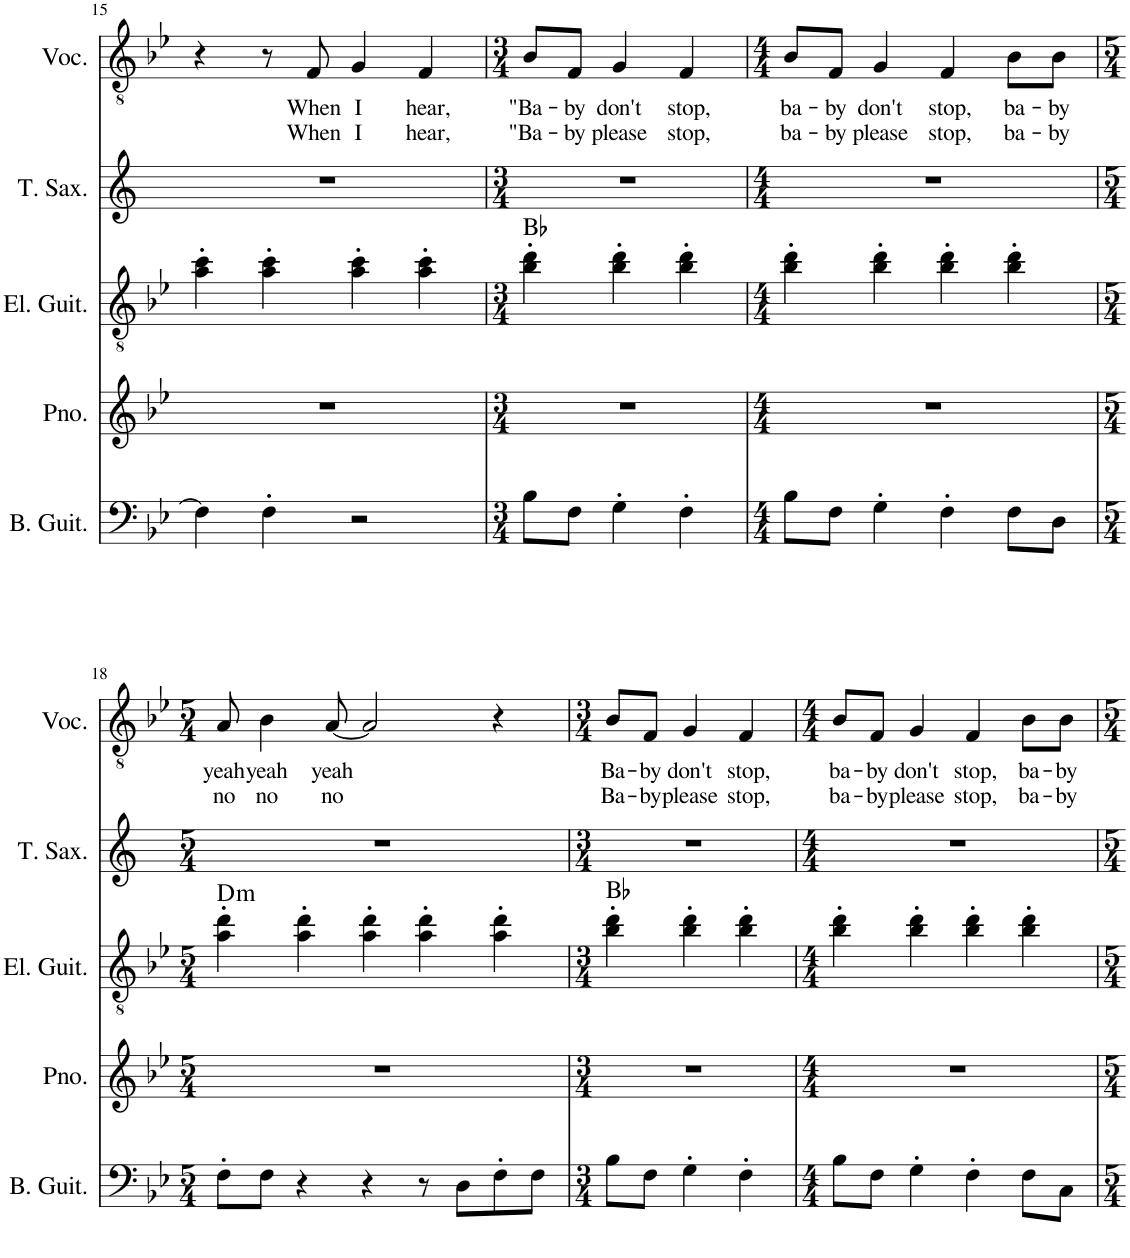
**kern	**kern	**kern	**harte	**kern	**kern	**text	**text
*part5	*part4	*part3	*part3	*part2	*part1	*part1	*part1
*staff5	*staff4	*staff3	*	*staff2	*staff1	*staff1	*staff1
*I"Bass Guitar	*I"Piano	*I"Electric Guitar	*	*I"Tenor Saxophone	*I"Voice	*	*
*I'B. Guit.	*I'Pno.	*I'El. Guit.	*	*I'T. Sax.	*I'Voc.	*	*
!!LO:PB:g=z
*clefF4	*clefG2	*clefGv2	*	*clefG2	*clefGv2	*	*
*Trd7c12	*	*	*	*Trd8c14	*	*	*
*k[b-e-]	*k[b-e-]	*k[b-e-]	*	*k[]	*k[b-e-]	*	*
*M4/4	*M4/4	*M4/4	*	*M4/4	*M4/4	*	*
=15	=15	=15	=15	=15	=15	=15	=15
4F\]	1r	4a\' 4cc\'	.	1r	4r	.	.
4F'\	.	4a\' 4cc\'	.	.	8r	.	.
!	!	!	!	!	!	!LO:LY:b	!LO:LY:b
.	.	.	.	.	8F/	When	When
!	!	!	!	!	!	!LO:LY:b	!LO:LY:b
2r	.	4a\' 4cc\'	.	.	4G/	I	I
!	!	!	!	!	!	!LO:LY:b	!LO:LY:b
.	.	4a\' 4cc\'	.	.	4F/	hear,	hear,
=16	=16	=16	=16	=16	=16	=16	=16
*M3/4	*M3/4	*M3/4	*	*M3/4	*M3/4	*	*
!	!	!	!	!	!	!LO:LY:b	!LO:LY:b
8B-\L	2.r	4b-\' 4dd\'	Bb:maj	2.r	8B-/L	"Ba-	"Ba-
!	!	!	!	!	!	!LO:LY:b	!LO:LY:b
8F\J	.	.	.	.	8F/J	-by	-by
!	!	!	!	!	!	!LO:LY:b	!LO:LY:b
4G'\	.	4b-\' 4dd\'	.	.	4G/	don't	please
!	!	!	!	!	!	!LO:LY:b	!LO:LY:b
4F'\	.	4b-\' 4dd\'	.	.	4F/	stop,	stop,
=17	=17	=17	=17	=17	=17	=17	=17
*M4/4	*M4/4	*M4/4	*	*M4/4	*M4/4	*	*
!	!	!	!	!	!	!LO:LY:b	!LO:LY:b
8B-\L	1r	4b-\' 4dd\'	.	1r	8B-/L	ba-	ba-
!	!	!	!	!	!	!LO:LY:b	!LO:LY:b
8F\J	.	.	.	.	8F/J	-by	-by
!	!	!	!	!	!	!LO:LY:b	!LO:LY:b
4G'\	.	4b-\' 4dd\'	.	.	4G/	don't	please
!	!	!	!	!	!	!LO:LY:b	!LO:LY:b
4F'\	.	4b-\' 4dd\'	.	.	4F/	stop,	stop,
!	!	!	!	!	!	!LO:LY:b	!LO:LY:b
8F\L	.	4b-\' 4dd\'	.	.	8B-\L	ba-	ba-
!	!	!	!	!	!	!LO:LY:b	!LO:LY:b
8D\J	.	.	.	.	8B-\J	-by	-by
!!LO:LB:g=z
=18	=18	=18	=18	=18	=18	=18	=18
*M5/4	*M5/4	*M5/4	*	*M5/4	*M5/4	*	*
!	!	!	!LO:H:kt=m	!	!	!LO:LY:b	!LO:LY:b
8F'\L	4%5r	4a\' 4dd\'	D:min	4%5r	8A/	yeah	no
!	!	!	!	!	!	!LO:LY:b	!LO:LY:b
8F\J	.	.	.	.	4B-\	yeah	no
4r	.	4a\' 4dd\'	.	.	.	.	.
!	!	!	!	!	!	!LO:LY:b	!LO:LY:b
.	.	.	.	.	[8A/	yeah	no
4r	.	4a\' 4dd\'	.	.	2A/]	.	.
8r	.	4a\' 4dd\'	.	.	.	.	.
8D\L	.	.	.	.	.	.	.
8F'\	.	4a\' 4dd\'	.	.	4r	.	.
8F\J	.	.	.	.	.	.	.
=19	=19	=19	=19	=19	=19	=19	=19
*M3/4	*M3/4	*M3/4	*	*M3/4	*M3/4	*	*
!	!	!	!	!	!	!LO:LY:b	!LO:LY:b
8B-\L	2.r	4b-\' 4dd\'	Bb:maj	2.r	8B-/L	Ba-	Ba-
!	!	!	!	!	!	!LO:LY:b	!LO:LY:b
8F\J	.	.	.	.	8F/J	-by	-by
!	!	!	!	!	!	!LO:LY:b	!LO:LY:b
4G'\	.	4b-\' 4dd\'	.	.	4G/	don't	please
!	!	!	!	!	!	!LO:LY:b	!LO:LY:b
4F'\	.	4b-\' 4dd\'	.	.	4F/	stop,	stop,
=20	=20	=20	=20	=20	=20	=20	=20
*M4/4	*M4/4	*M4/4	*	*M4/4	*M4/4	*	*
!	!	!	!	!	!	!LO:LY:b	!LO:LY:b
8B-\L	1r	4b-\' 4dd\'	.	1r	8B-/L	ba-	ba-
!	!	!	!	!	!	!LO:LY:b	!LO:LY:b
8F\J	.	.	.	.	8F/J	-by	-by
!	!	!	!	!	!	!LO:LY:b	!LO:LY:b
4G'\	.	4b-\' 4dd\'	.	.	4G/	don't	please
!	!	!	!	!	!	!LO:LY:b	!LO:LY:b
4F'\	.	4b-\' 4dd\'	.	.	4F/	stop,	stop,
!	!	!	!	!	!	!LO:LY:b	!LO:LY:b
8F\L	.	4b-\' 4dd\'	.	.	8B-\L	ba-	ba-
!	!	!	!	!	!	!LO:LY:b	!LO:LY:b
8C\J	.	.	.	.	8B-\J	-by	-by
=	=	=	=	=	=	=	=
*-	*-	*-	*-	*-	*-	*-	*-
